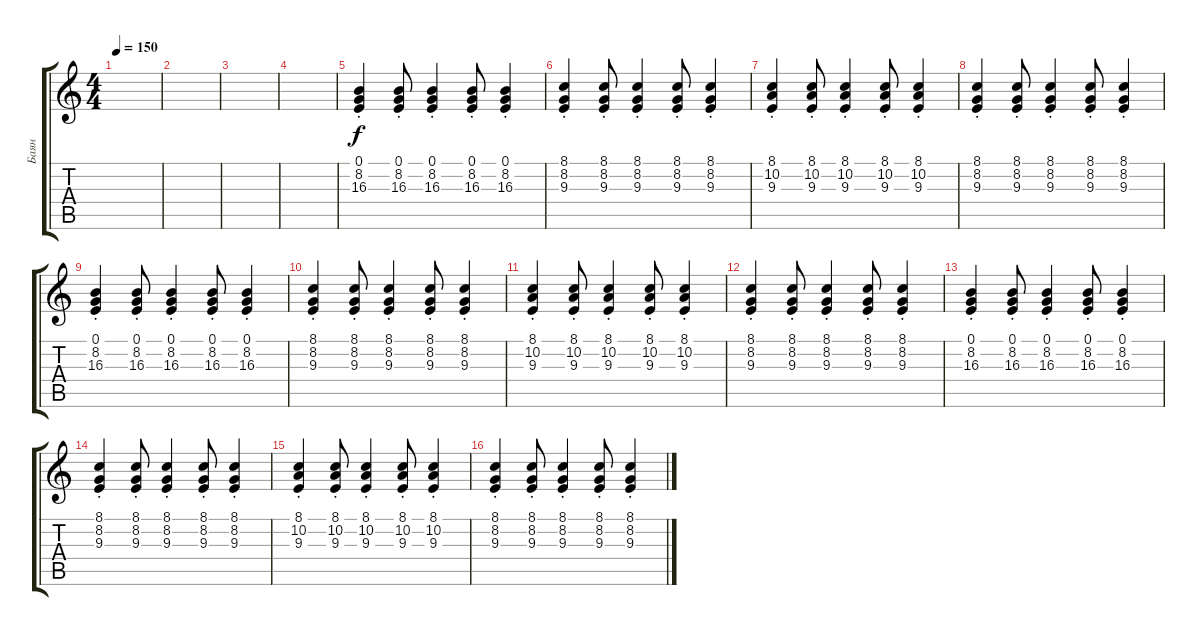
\track ("Баян" "Баян") {instrument accordion}
\staff {score tabs}
\tuning (E4 B3 G3 D3 A2 E2) {hide}
\ts (4 4)
\tempo 150
\clef g2
\ks c
|
|
|
|
(0.1{st} 8.2{st} 16.3{st}).4 (0.1{st} 8.2{st} 16.3{st}).8 (0.1{st} 8.2{st} 16.3{st}).4 (0.1{st} 8.2{st} 16.3{st}).8 (0.1{st} 8.2{st} 16.3{st}).4 |
(8.1{st} 8.2{st} 9.3{st}).4 (8.1{st} 8.2{st} 9.3{st}).8 (8.1{st} 8.2{st} 9.3{st}).4 (8.1{st} 8.2{st} 9.3{st}).8 (8.1{st} 8.2{st} 9.3{st}).4 |
(8.1{st} 10.2{st} 9.3{st}).4 (8.1{st} 10.2{st} 9.3{st}).8 (8.1{st} 10.2{st} 9.3{st}).4 (8.1{st} 10.2{st} 9.3{st}).8 (8.1{st} 10.2{st} 9.3{st}).4 |
(8.1{st} 8.2{st} 9.3{st}).4 (8.1{st} 8.2{st} 9.3{st}).8 (8.1{st} 8.2{st} 9.3{st}).4 (8.1{st} 8.2{st} 9.3{st}).8 (8.1{st} 8.2{st} 9.3{st}).4 |
(0.1{st} 8.2{st} 16.3{st}).4 (0.1{st} 8.2{st} 16.3{st}).8 (0.1{st} 8.2{st} 16.3{st}).4 (0.1{st} 8.2{st} 16.3{st}).8 (0.1{st} 8.2{st} 16.3{st}).4 |
(8.1{st} 8.2{st} 9.3{st}).4 (8.1{st} 8.2{st} 9.3{st}).8 (8.1{st} 8.2{st} 9.3{st}).4 (8.1{st} 8.2{st} 9.3{st}).8 (8.1{st} 8.2{st} 9.3{st}).4 |
(8.1{st} 10.2{st} 9.3{st}).4 (8.1{st} 10.2{st} 9.3{st}).8 (8.1{st} 10.2{st} 9.3{st}).4 (8.1{st} 10.2{st} 9.3{st}).8 (8.1{st} 10.2{st} 9.3{st}).4 |
(8.1{st} 8.2{st} 9.3{st}).4 (8.1{st} 8.2{st} 9.3{st}).8 (8.1{st} 8.2{st} 9.3{st}).4 (8.1{st} 8.2{st} 9.3{st}).8 (8.1{st} 8.2{st} 9.3{st}).4 |
(0.1{st} 8.2{st} 16.3{st}).4 (0.1{st} 8.2{st} 16.3{st}).8 (0.1{st} 8.2{st} 16.3{st}).4 (0.1{st} 8.2{st} 16.3{st}).8 (0.1{st} 8.2{st} 16.3{st}).4 |
(8.1{st} 8.2{st} 9.3{st}).4 (8.1{st} 8.2{st} 9.3{st}).8 (8.1{st} 8.2{st} 9.3{st}).4 (8.1{st} 8.2{st} 9.3{st}).8 (8.1{st} 8.2{st} 9.3{st}).4 |
(8.1{st} 10.2{st} 9.3{st}).4 (8.1{st} 10.2{st} 9.3{st}).8 (8.1{st} 10.2{st} 9.3{st}).4 (8.1{st} 10.2{st} 9.3{st}).8 (8.1{st} 10.2{st} 9.3{st}).4 |
(8.1{st} 8.2{st} 9.3{st}).4 (8.1{st} 8.2{st} 9.3{st}).8 (8.1{st} 8.2{st} 9.3{st}).4 (8.1{st} 8.2{st} 9.3{st}).8 (8.1{st} 8.2{st} 9.3{st}).4
